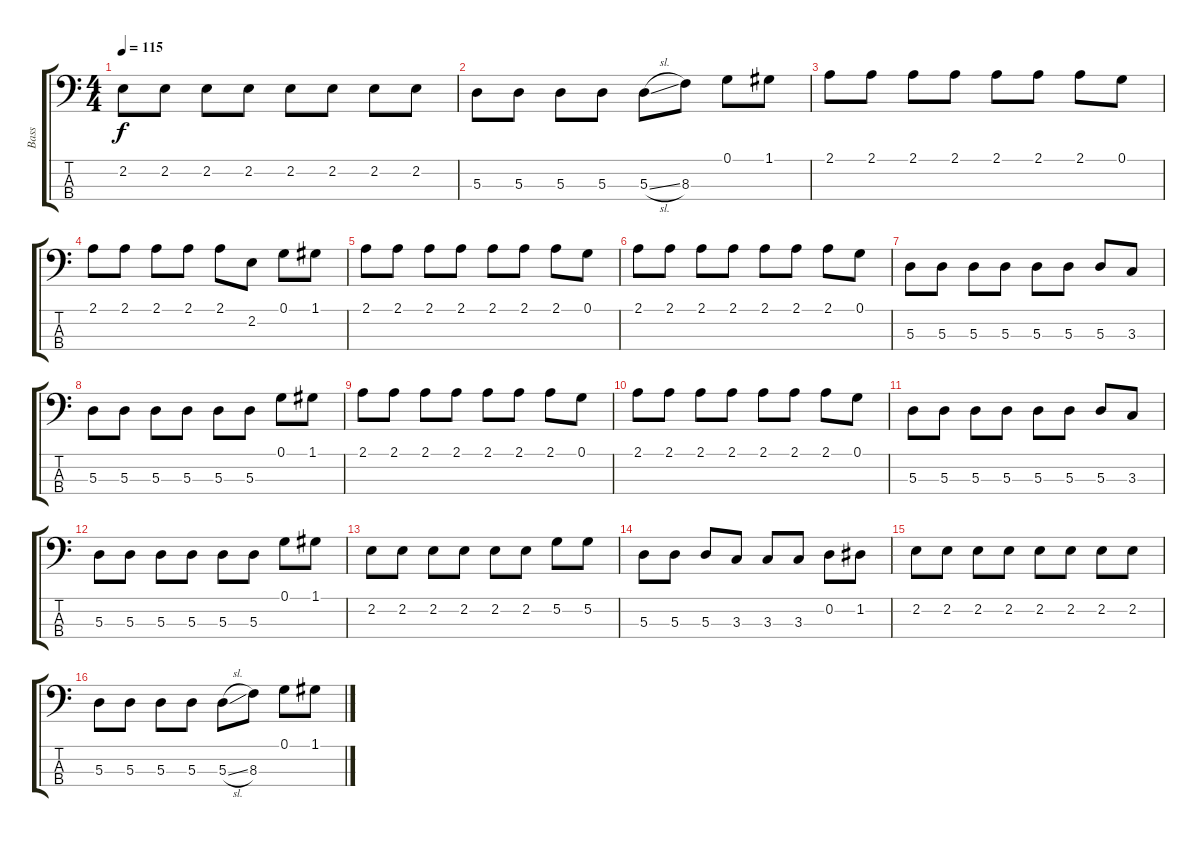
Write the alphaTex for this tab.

\track ("Bass" "Bass") {instrument electricbasspick}
\staff {score tabs}
\tuning (G2 D2 A1 E1) {hide}
\ts (4 4)
\tempo 115
\clef f4
\ks c
2.2.8{dy f} 2.2.8 2.2.8 2.2.8 2.2.8 2.2.8 2.2.8 2.2.8 |
5.3.8 5.3.8 5.3.8 5.3.8 5.3{sl}.8 8.3.8 0.1.8 1.1.8 |
2.1.8 2.1.8 2.1.8 2.1.8 2.1.8 2.1.8 2.1.8 0.1.8 |
2.1.8 2.1.8 2.1.8 2.1.8 2.1.8 2.2.8 0.1.8 1.1.8 |
2.1.8 2.1.8 2.1.8 2.1.8 2.1.8 2.1.8 2.1.8 0.1.8 |
2.1.8 2.1.8 2.1.8 2.1.8 2.1.8 2.1.8 2.1.8 0.1.8 |
5.3.8 5.3.8 5.3.8 5.3.8 5.3.8 5.3.8 5.3.8 3.3.8 |
5.3.8 5.3.8 5.3.8 5.3.8 5.3.8 5.3.8 0.1.8 1.1.8 |
2.1.8 2.1.8 2.1.8 2.1.8 2.1.8 2.1.8 2.1.8 0.1.8 |
2.1.8 2.1.8 2.1.8 2.1.8 2.1.8 2.1.8 2.1.8 0.1.8 |
5.3.8 5.3.8 5.3.8 5.3.8 5.3.8 5.3.8 5.3.8 3.3.8 |
5.3.8 5.3.8 5.3.8 5.3.8 5.3.8 5.3.8 0.1.8 1.1.8 |
2.2.8 2.2.8 2.2.8 2.2.8 2.2.8 2.2.8 5.2.8 5.2.8 |
5.3.8 5.3.8 5.3.8 3.3.8 3.3.8 3.3.8 0.2.8 1.2.8 |
2.2.8 2.2.8 2.2.8 2.2.8 2.2.8 2.2.8 2.2.8 2.2.8 |
5.3.8 5.3.8 5.3.8 5.3.8 5.3{sl}.8 8.3.8 0.1.8 1.1.8
